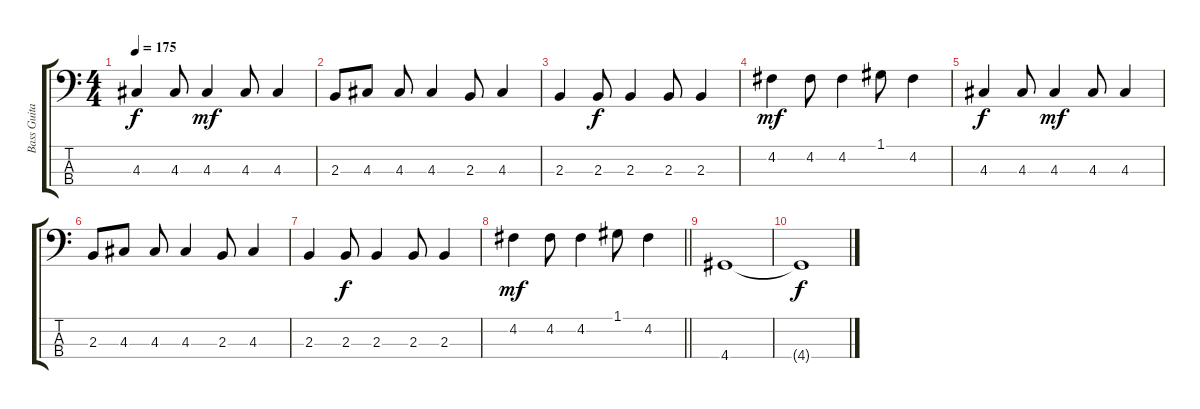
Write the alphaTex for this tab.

\track ("Bass Guitar" "Bass Guita") {instrument electricbassfinger}
\staff {score tabs}
\tuning (G2 D2 A1 E1) {hide}
\ts (4 4)
\tempo 175
\clef f4
\ks c
4.3.4{dy f} 4.3.8 4.3.4{dy mf} 4.3.8 4.3.4 |
2.3.8 4.3.8 4.3.8 4.3.4 2.3.8 4.3.4 |
2.3.4 2.3.8{dy f} 2.3.4 2.3.8 2.3.4 |
4.2.4{dy mf} 4.2.8 4.2.4 1.1.8 4.2.4 |
4.3.4{dy f} 4.3.8 4.3.4{dy mf} 4.3.8 4.3.4 |
2.3.8 4.3.8 4.3.8 4.3.4 2.3.8 4.3.4 |
2.3.4 2.3.8{dy f} 2.3.4 2.3.8 2.3.4 |
\barLineRight lightlight
4.2.4{dy mf} 4.2.8 4.2.4 1.1.8 4.2.4 |
4.4.1 |
4.4{t}.1{dy f}
